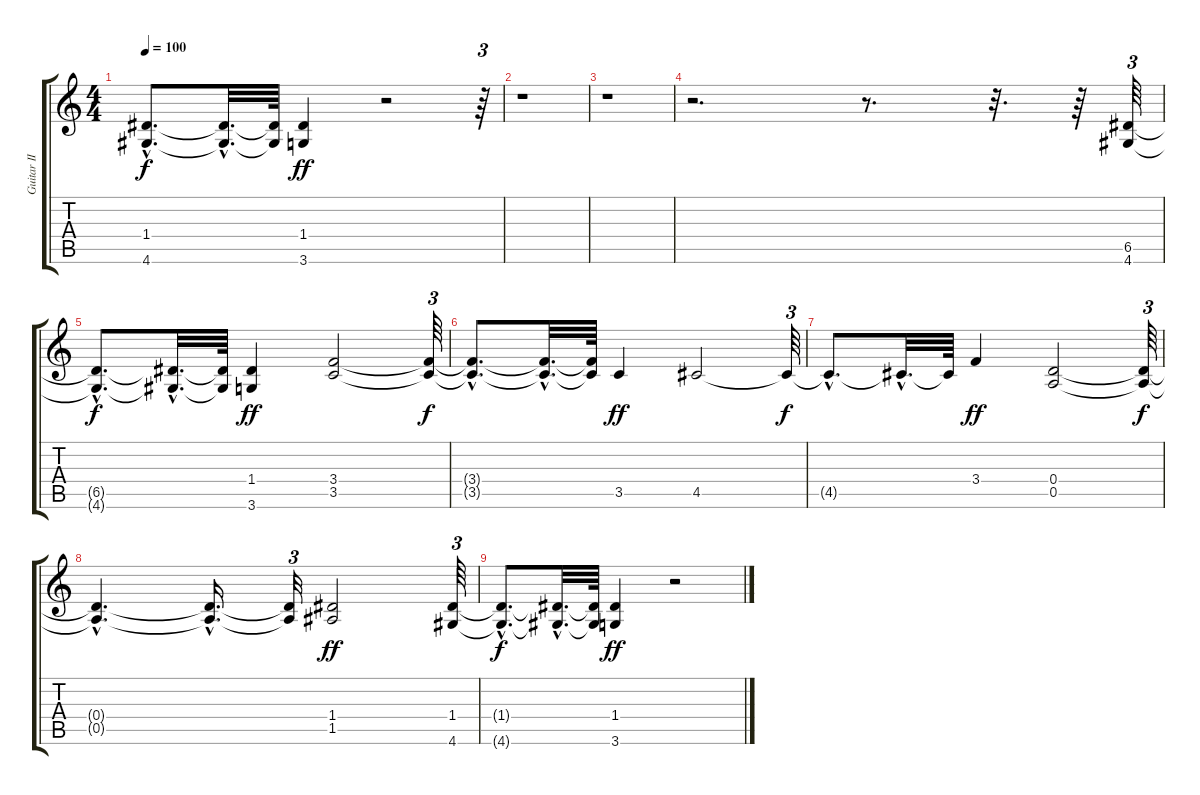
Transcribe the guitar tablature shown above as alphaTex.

\track ("Guitar II" "Guitar II") {instrument distortionguitar}
\staff {score tabs}
\tuning (E4 B3 G3 D3 A2 E2) {hide}
\ts (4 4)
\tempo 100
\clef g2
\ks c
(1.4{hac t} 4.6{hac t}).8{d dy f} (1.4{hac t} 4.6{hac t}).32{d} (1.4{t} 4.6{t}).64 (1.4 3.6).4{dy ff} r.2 r.64{tu (3 2)} |
r.1 |
r.1 |
r.2{d} r.8{d} r.32{d} r.64 (6.5 4.6).64{tu (3 2)} |
(6.5{hac t} 4.6{hac t}).8{d dy f} (6.5{hac t} 4.6{hac t}).32{d} (6.5{t} 4.6{t}).64 (1.4 3.6).4{dy ff} (3.4 3.5).2 (3.4{t} 3.5{t}).64{tu (3 2) dy f} |
(3.4{hac t} 3.5{hac t}).8{d} (3.4{hac t} 3.5{hac t}).32{d} (3.4{t} 3.5{t}).64 3.5.4{dy ff} 4.5.2 4.5{t}.64{tu (3 2) dy f} |
4.5{hac t}.8{d} 4.5{hac t}.32{d} 4.5{t}.64 3.4.4{dy ff} (0.4 0.5).2 (0.4{t} 0.5{t}).64{tu (3 2) dy f} |
(0.4{hac t} 0.5{hac t}).4{d} (0.4{hac t} 0.5{hac t}).16{d} (0.4{t} 0.5{t}).32{tu (3 2)} (1.4 1.5).2{dy ff} (1.4 4.6).64{tu (3 2)} |
(1.4{hac t} 4.6{hac t}).8{d dy f} (1.4{hac t} 4.6{hac t}).32{d} (1.4{t} 4.6{t}).64 (1.4 3.6).4{dy ff} r.2
